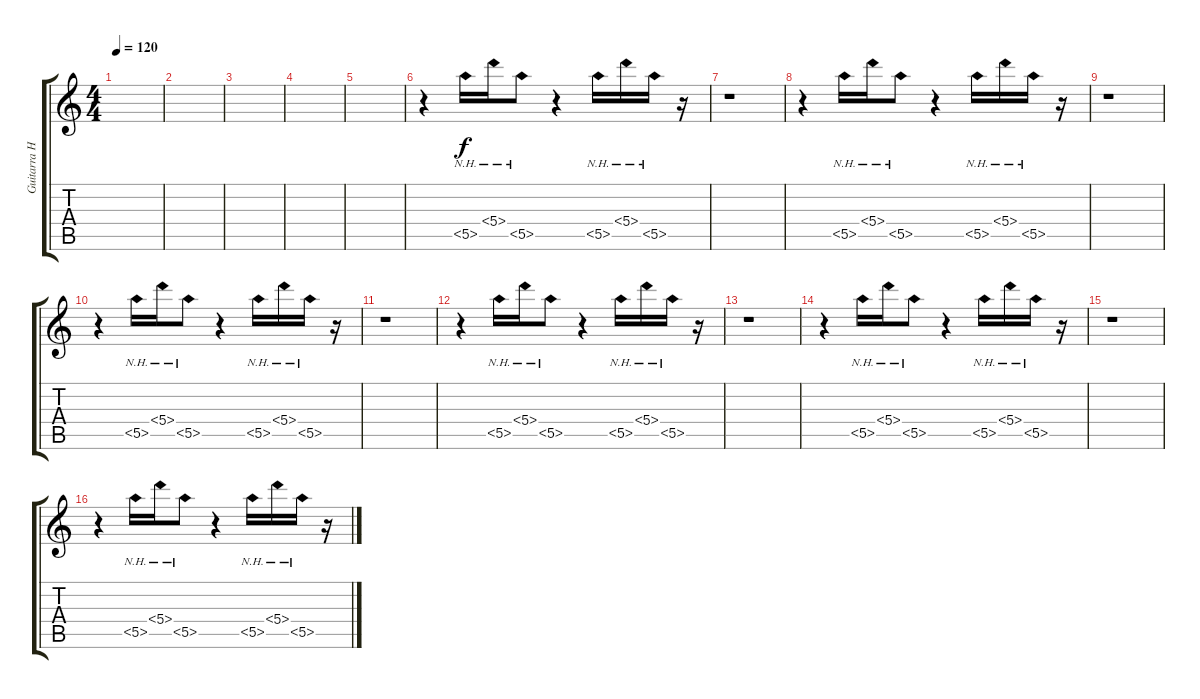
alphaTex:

\track ("Guitarra Harmonica" "Guitarra H") {instrument overdrivenguitar}
\staff {score tabs}
\tuning (E4 B3 G3 D3 A2 E2) {hide}
\ts (4 4)
\tempo 120
\clef g2
\ks c
|
|
|
|
|
r.4 5.5{nh}.16 5.4{nh}.16 5.5{nh}.8 r.4 5.5{nh}.16 5.4{nh}.16 5.5{nh}.16 r.16 |
r.1 |
r.4 5.5{nh}.16 5.4{nh}.16 5.5{nh}.8 r.4 5.5{nh}.16 5.4{nh}.16 5.5{nh}.16 r.16 |
r.1 |
r.4 5.5{nh}.16 5.4{nh}.16 5.5{nh}.8 r.4 5.5{nh}.16 5.4{nh}.16 5.5{nh}.16 r.16 |
r.1 |
r.4 5.5{nh}.16 5.4{nh}.16 5.5{nh}.8 r.4 5.5{nh}.16 5.4{nh}.16 5.5{nh}.16 r.16 |
r.1 |
r.4 5.5{nh}.16 5.4{nh}.16 5.5{nh}.8 r.4 5.5{nh}.16 5.4{nh}.16 5.5{nh}.16 r.16 |
r.1 |
r.4 5.5{nh}.16 5.4{nh}.16 5.5{nh}.8 r.4 5.5{nh}.16 5.4{nh}.16 5.5{nh}.16 r.16
